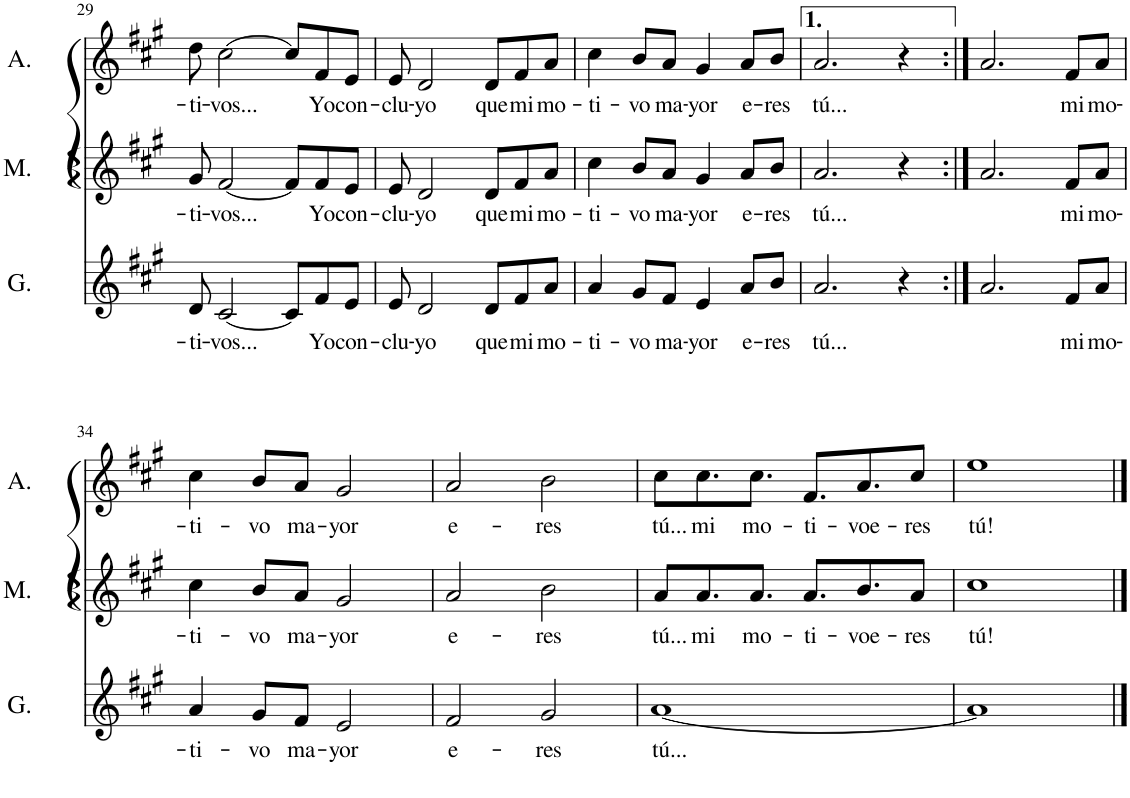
**kern	**text	**kern	**text	**kern	**text
*part3	*part3	*part2	*part2	*part1	*part1
*staff3	*staff3	*staff2	*staff2	*staff1	*staff1
*I"Graves.	*	*I"Medios	*	*I"Agudos	*
*I'G.	*	*I'M.	*	*I'A.	*
!!LO:PB:g=z
*clefG2	*	*clefG2	*	*clefG2	*
*k[f#c#g#]	*	*k[f#c#g#]	*	*k[f#c#g#]	*
*M4/4	*	*M4/4	*	*M4/4	*
=29	=29	=29	=29	=29	=29
!	!LO:LY:b	!	!LO:LY:b	!	!LO:LY:b
8d/	-ti-	8g#/	-ti-	8dd\	-ti-
!	!LO:LY:b	!	!LO:LY:b	!	!LO:LY:b
[2c#/	-vos...	[2f#/	-vos...	[2cc#\	-vos...
8c#/L]	.	8f#/L]	.	8cc#/L]	.
!	!LO:LY:b	!	!LO:LY:b	!	!LO:LY:b
8f#/	Yo	8f#/	Yo	8f#/	Yo
!	!LO:LY:b	!	!LO:LY:b	!	!LO:LY:b
8e/J	con-	8e/J	con-	8e/J	con-
=30	=30	=30	=30	=30	=30
!	!LO:LY:b	!	!LO:LY:b	!	!LO:LY:b
8e/	-clu-	8e/	-clu-	8e/	-clu-
!	!LO:LY:b	!	!LO:LY:b	!	!LO:LY:b
2d/	-yo	2d/	-yo	2d/	-yo
!	!LO:LY:b	!	!LO:LY:b	!	!LO:LY:b
8d/L	que	8d/L	que	8d/L	que
!	!LO:LY:b	!	!LO:LY:b	!	!LO:LY:b
8f#/	mi	8f#/	mi	8f#/	mi
!	!LO:LY:b	!	!LO:LY:b	!	!LO:LY:b
8a/J	mo-	8a/J	mo-	8a/J	mo-
=31	=31	=31	=31	=31	=31
!	!LO:LY:b	!	!LO:LY:b	!	!LO:LY:b
4a/	-ti-	4cc#\	-ti-	4cc#\	-ti-
!	!LO:LY:b	!	!LO:LY:b	!	!LO:LY:b
8g#/L	-vo	8b/L	-vo	8b/L	-vo
!	!LO:LY:b	!	!LO:LY:b	!	!LO:LY:b
8f#/J	ma-	8a/J	ma-	8a/J	ma-
!	!LO:LY:b	!	!LO:LY:b	!	!LO:LY:b
4e/	-yor	4g#/	-yor	4g#/	-yor
!	!LO:LY:b	!	!LO:LY:b	!	!LO:LY:b
8a/L	e-	8a/L	e-	8a/L	e-
!	!LO:LY:b	!	!LO:LY:b	!	!LO:LY:b
8b/J	-res	8b/J	-res	8b/J	-res
=32	=32	=32	=32	=32	=32
!	!LO:LY:b	!	!LO:LY:b	!	!LO:LY:b
2.a/	tú...	2.a/	tú...	2.a/	tú...
4r	.	4r	.	4r	.
=33:|!	=33:|!	=33:|!	=33:|!	=33:|!	=33:|!
2.a/	.	2.a/	.	2.a/	.
!	!LO:LY:b	!	!LO:LY:b	!	!LO:LY:b
8f#/L	mi	8f#/L	mi	8f#/L	mi
!	!LO:LY:b	!	!LO:LY:b	!	!LO:LY:b
8a/J	mo-	8a/J	mo-	8a/J	mo-
!!LO:LB:g=z
=34	=34	=34	=34	=34	=34
!	!LO:LY:b	!	!LO:LY:b	!	!LO:LY:b
4a/	-ti-	4cc#\	-ti-	4cc#\	-ti-
!	!LO:LY:b	!	!LO:LY:b	!	!LO:LY:b
8g#/L	-vo	8b/L	-vo	8b/L	-vo
!	!LO:LY:b	!	!LO:LY:b	!	!LO:LY:b
8f#/J	ma-	8a/J	ma-	8a/J	ma-
!	!LO:LY:b	!	!LO:LY:b	!	!LO:LY:b
2e/	-yor	2g#/	-yor	2g#/	-yor
=35	=35	=35	=35	=35	=35
!	!LO:LY:b	!	!LO:LY:b	!	!LO:LY:b
2f#/	e-	2a/	e-	2a/	e-
!	!LO:LY:b	!	!LO:LY:b	!	!LO:LY:b
2g#/	-res	2b\	-res	2b\	-res
=36	=36	=36	=36	=36	=36
!	!LO:LY:b	!	!LO:LY:b	!	!LO:LY:b
[1a	tú...	8a/L	tú...	8cc#\L	tú...
!	!	!	!LO:LY:b	!	!LO:LY:b
.	.	8.a/	mi	8.cc#\	mi
!	!	!	!LO:LY:b	!	!LO:LY:b
.	.	8.a/J	mo-	8.cc#\J	mo-
!	!	!	!LO:LY:b	!	!LO:LY:b
.	.	8.a/L	-ti-	8.f#/L	-ti-
!	!	!	!LO:LY:b	!	!LO:LY:b
.	.	8.b/	voe-	8.a/	voe-
!	!	!	!LO:LY:b	!	!LO:LY:b
.	.	8a/J	-res	8cc#/J	-res
=37	=37	=37	=37	=37	=37
!	!	!	!LO:LY:b	!	!LO:LY:b
1a]	.	1cc#	tú!	1ee	tú!
==	==	==	==	==	==
*-	*-	*-	*-	*-	*-
